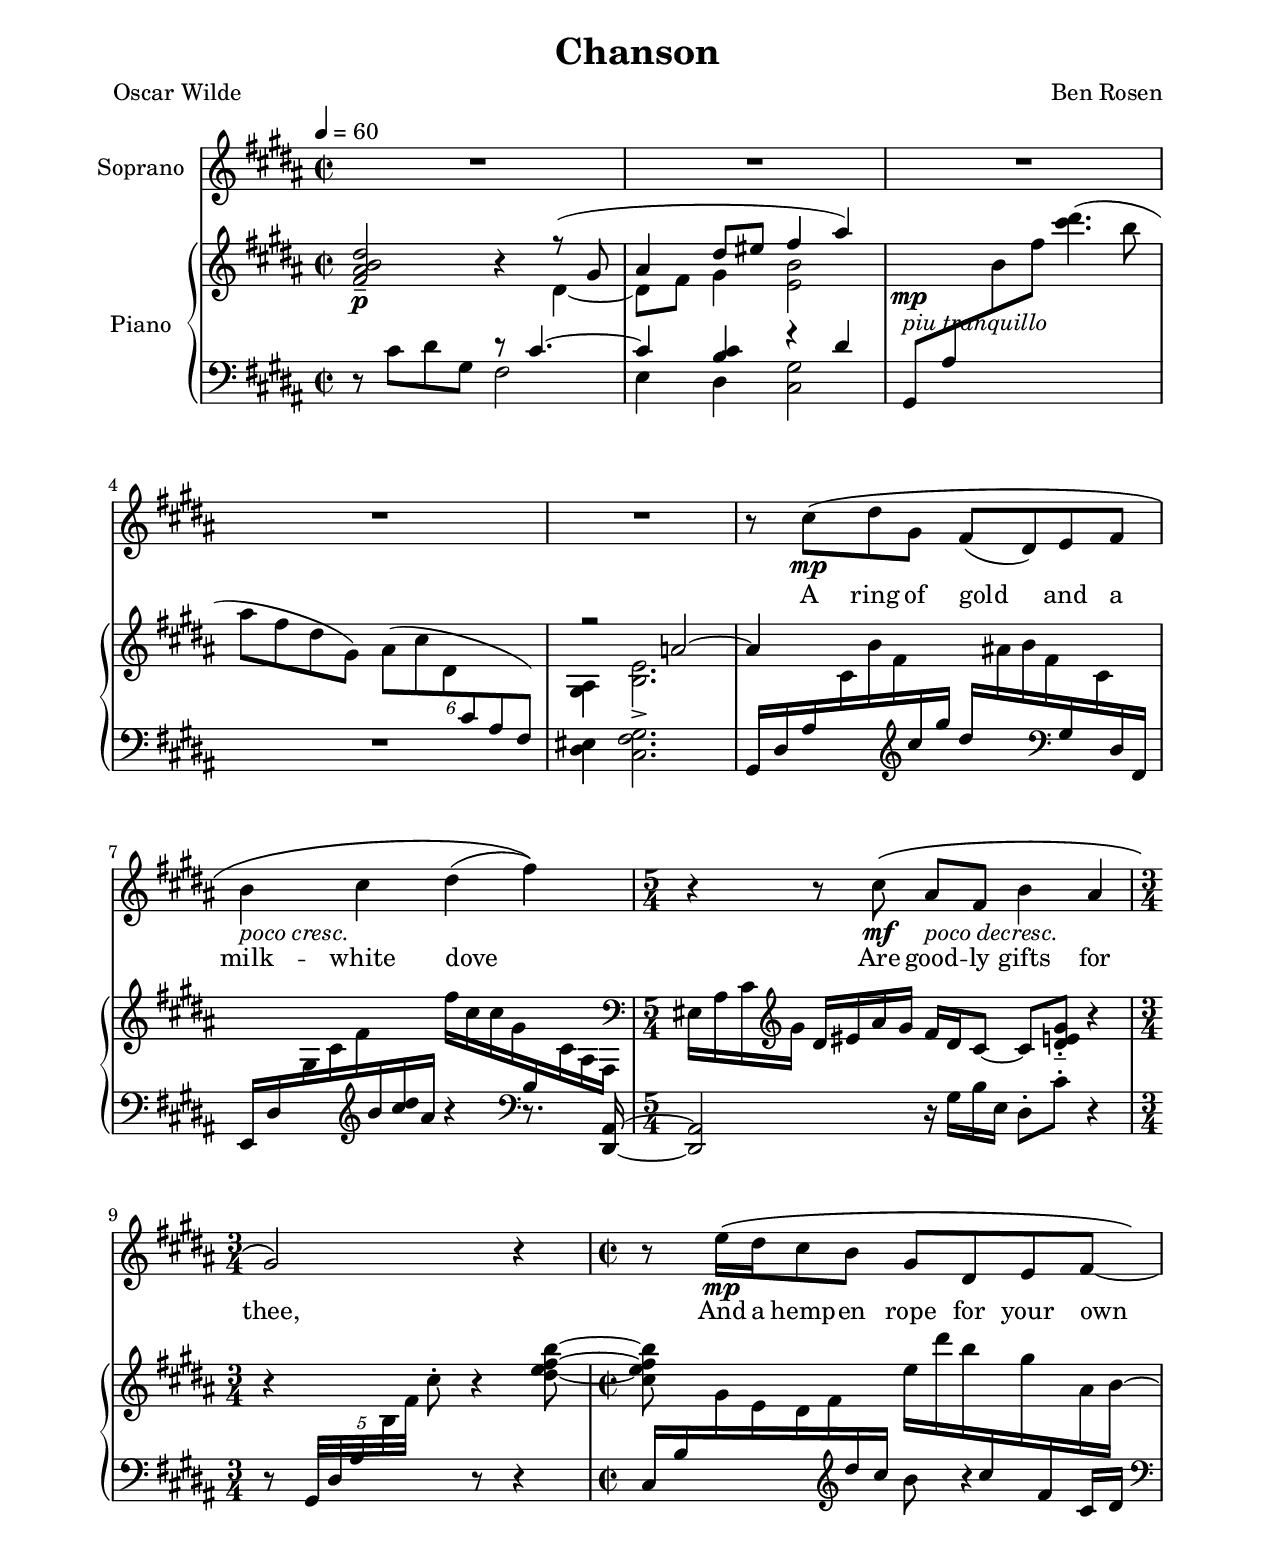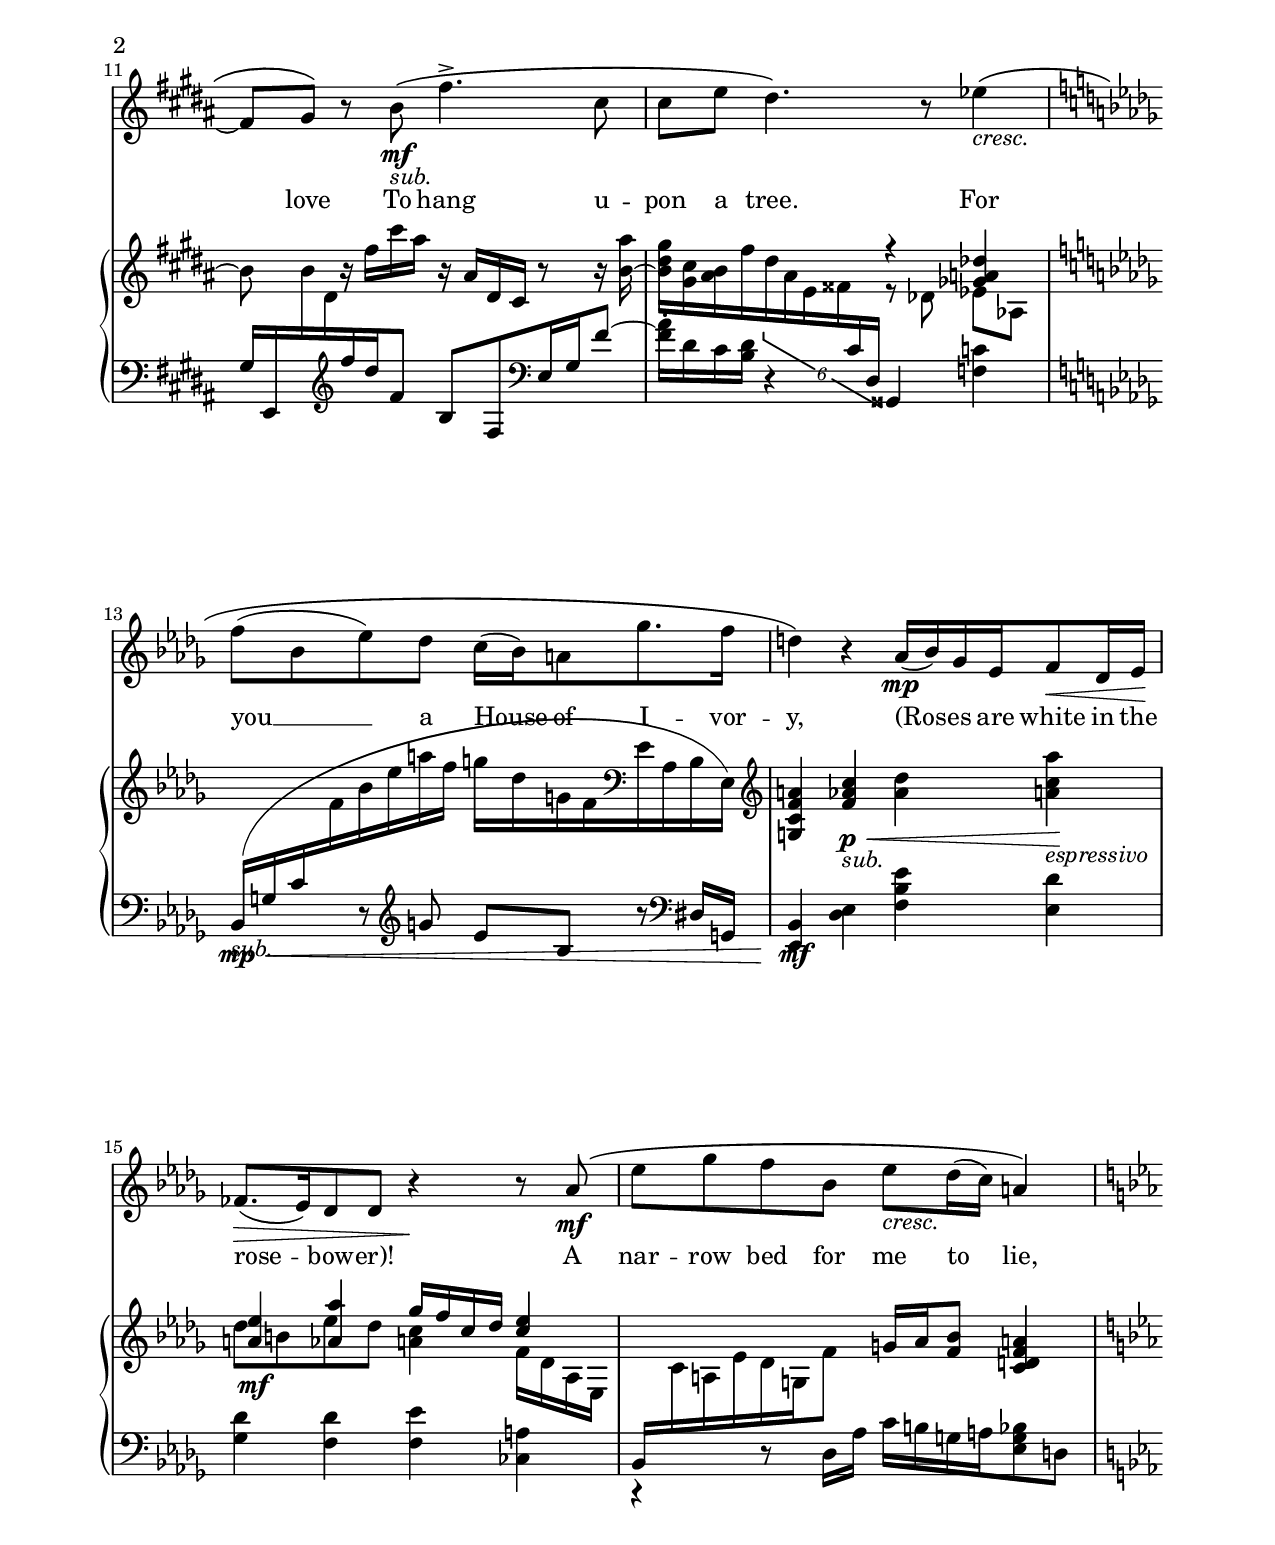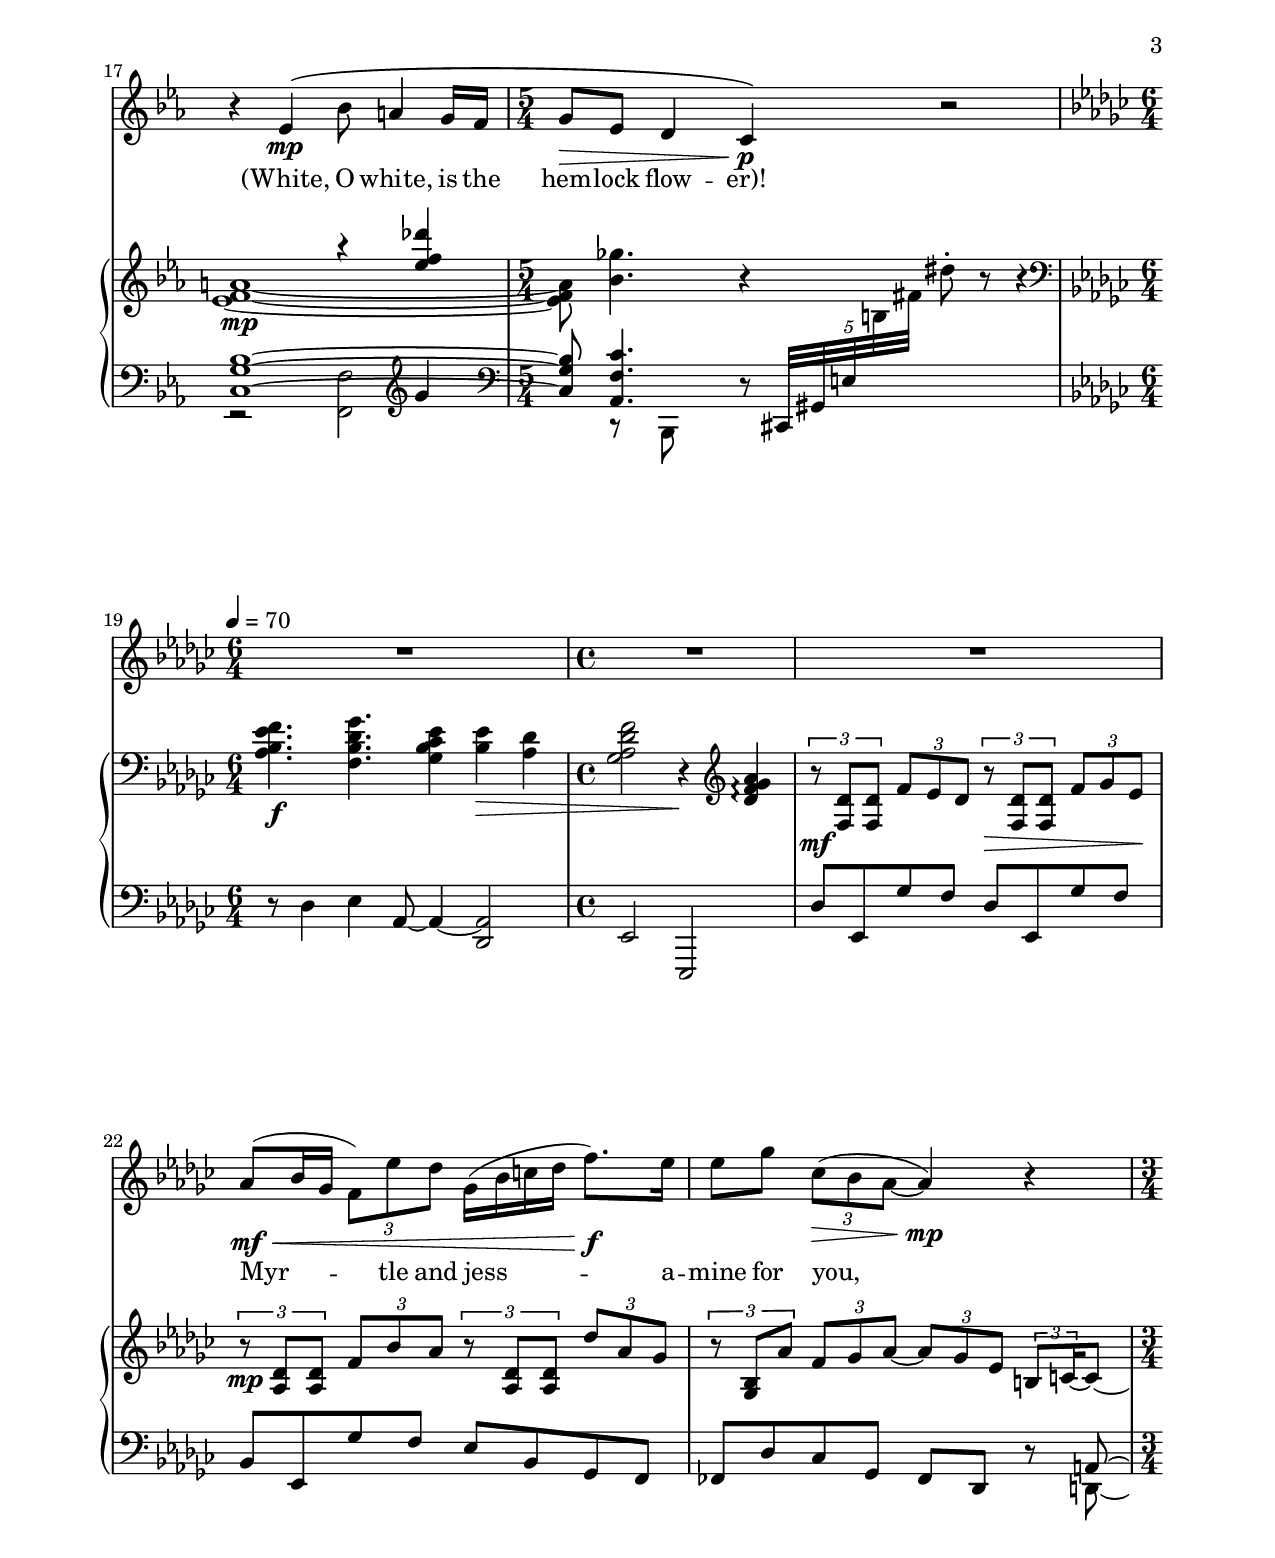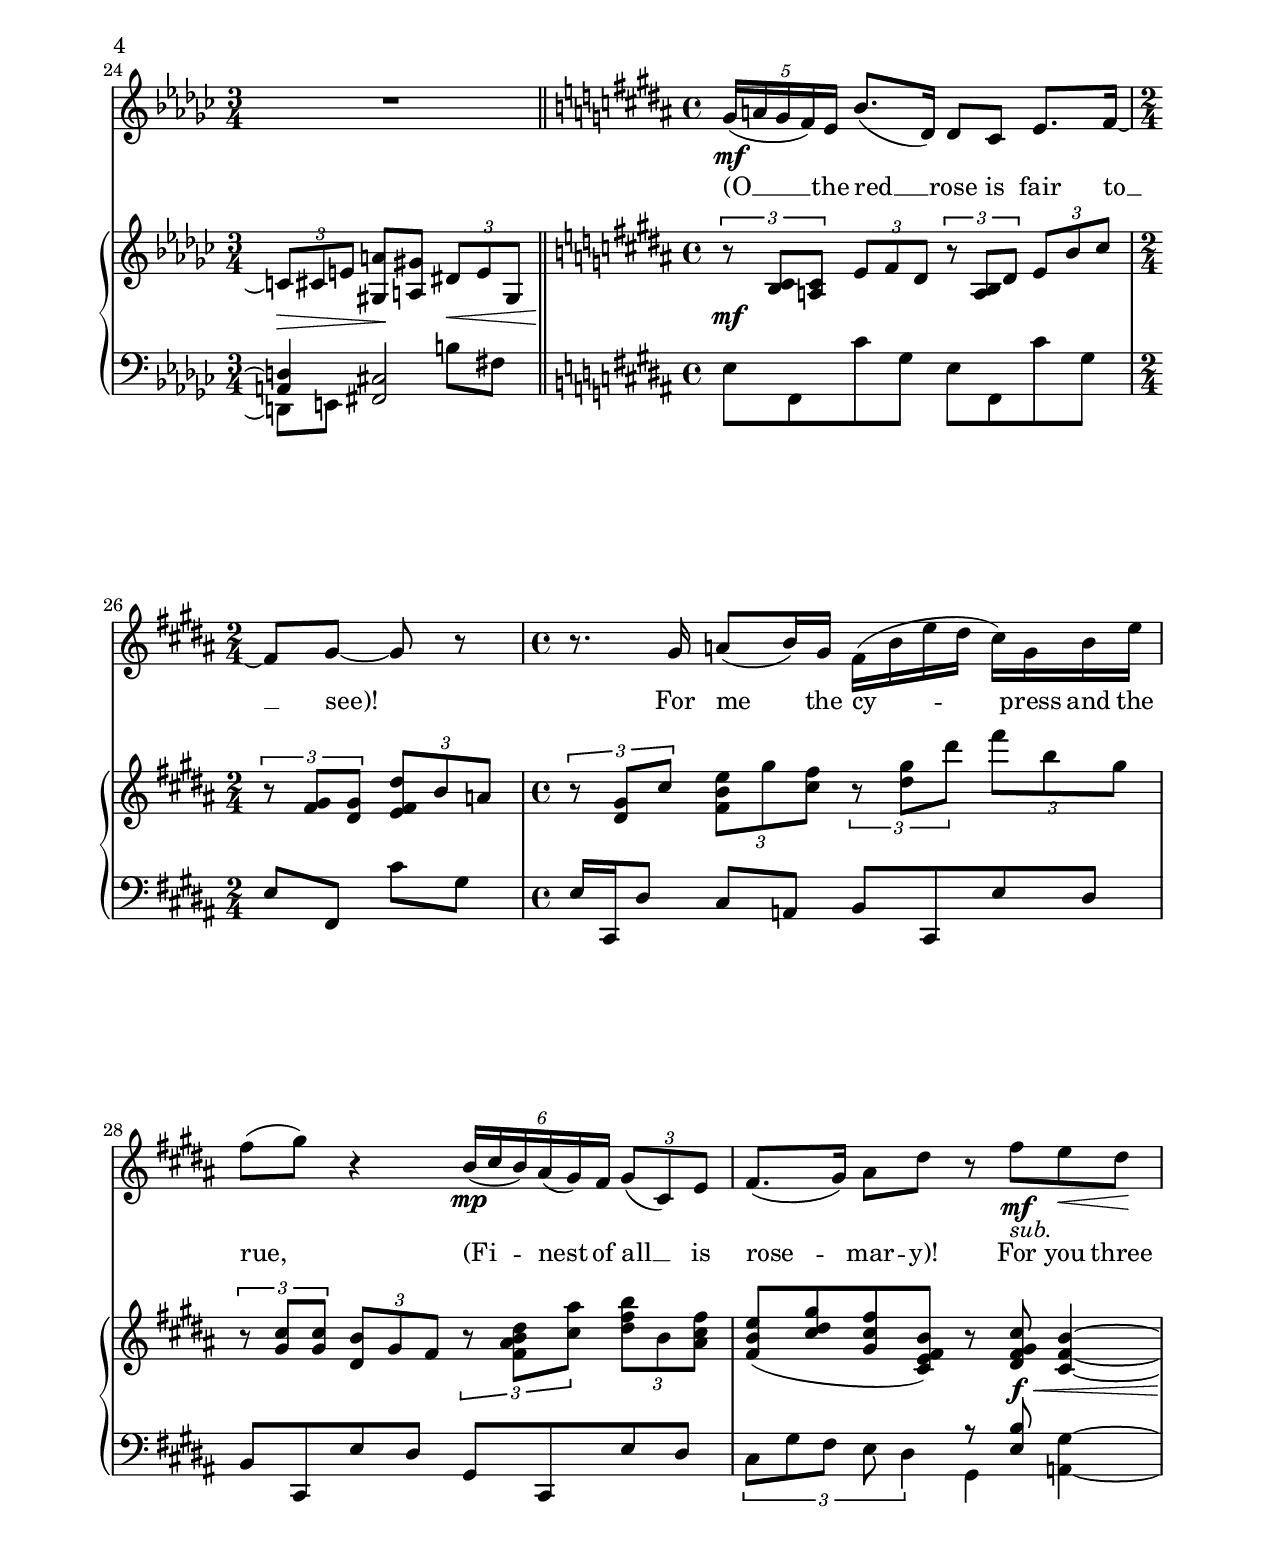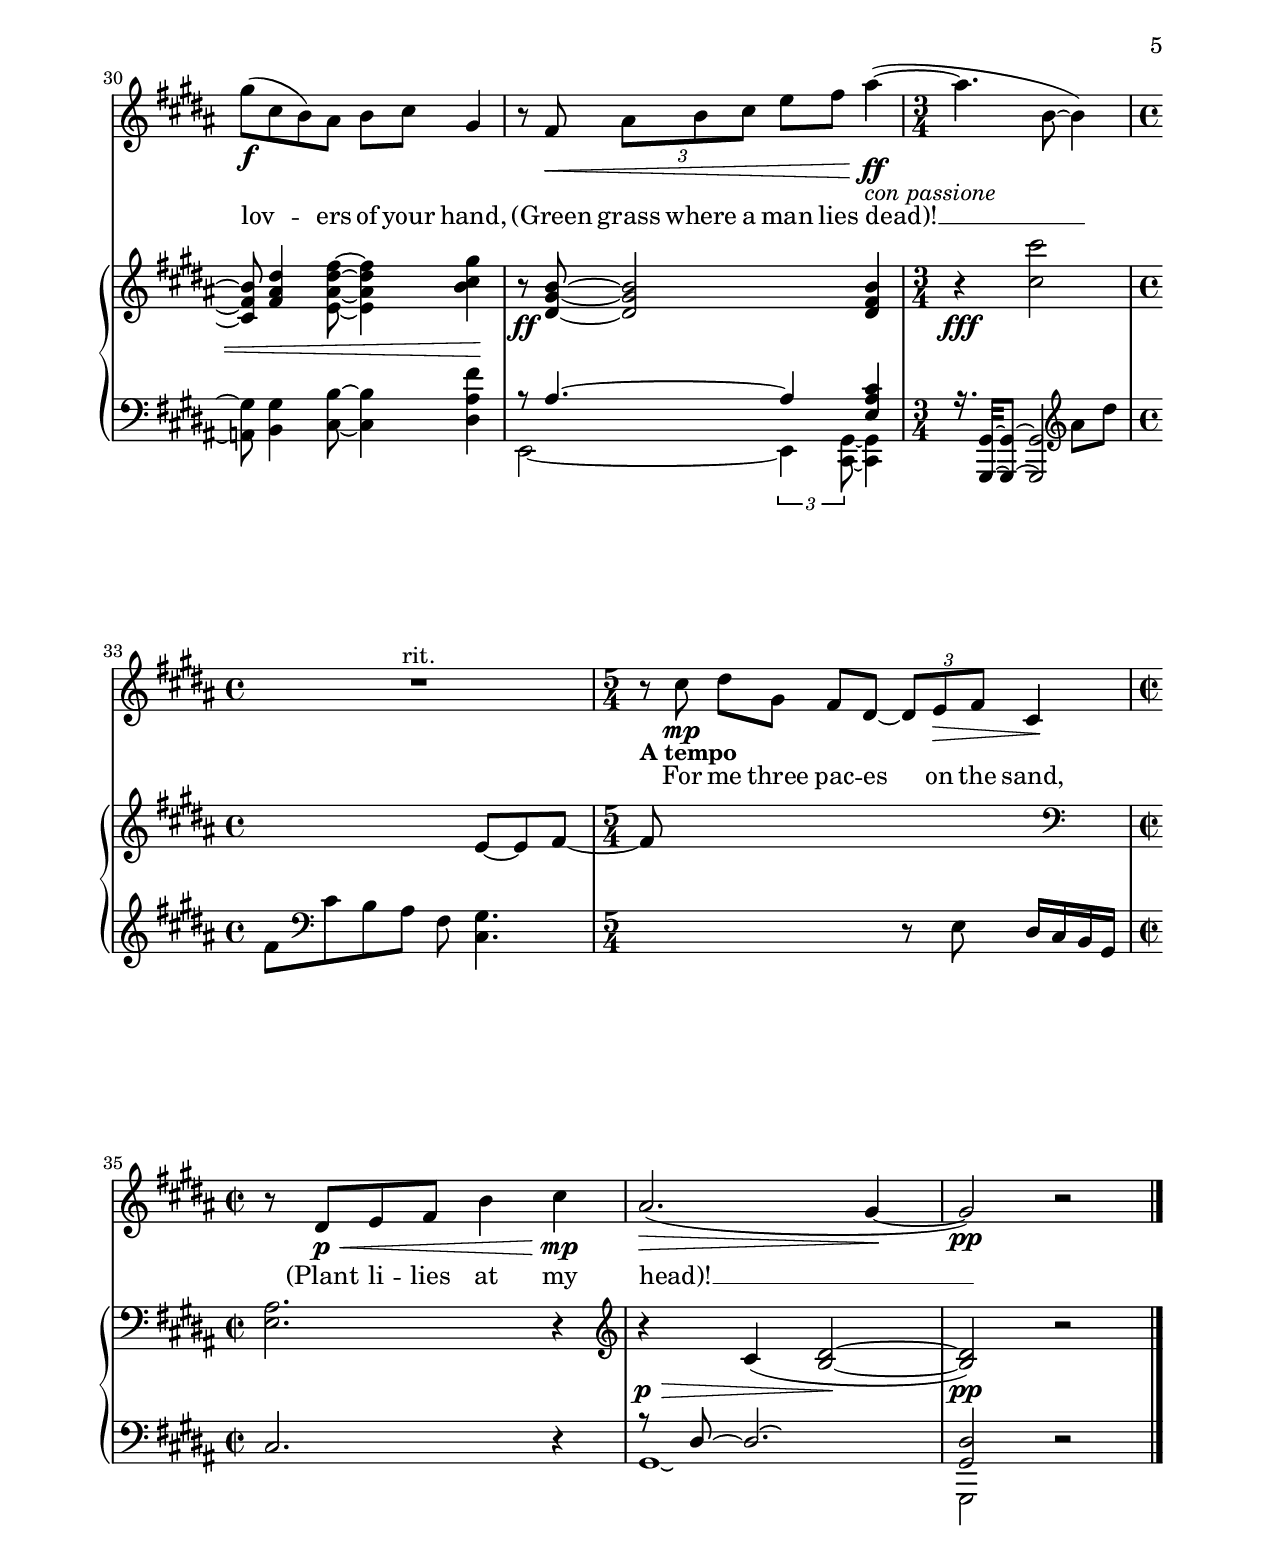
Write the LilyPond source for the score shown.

\version "2.24.0"

\include "settings.ily"

\header {
  title = "Chanson"
  poet = "Oscar Wilde"
  composer = "Ben Rosen"
}

key_time_and_tempo = {
  \tempo 4 = 60
  \key b \major
  \time 2/2
}

words = \lyricmode {
  A ring of gold and a milk -- white dove
      Are good -- ly gifts for thee,
  And a hemp -- en rope for your own love
      To hang u -- pon a tree.

  For you __ a House of I -- vor -- y,
      (Ros -- es are white in the rose -- bow -- er)!
  A nar -- row bed for me to lie,
      (White, O white, is the hem -- lock flow -- er)!

  Myr -- tle and jess -- a -- mine for you,
      (O __ the red __ rose is fair to __ see)!
  For me the cy -- press and the rue,
      (Fi -- nest of all __ is rose -- mar -- y)!

  For you three lov -- ers of your hand,
      (Green grass where a man lies dead)! __
  For me three pac -- es on the sand,
      (Plant li -- lies at my head)! __
}

soprano =  \relative cs'' {
  \key_time_and_tempo

  R1 * 5 |

  r8 cs \( -\mp ds gs, fs ( ds ) e fs |
  b4 -\markup \italic "poco cresc." cs ds ( fs ) \) |

  \time 5/4

  r4 r8 cs \( -\mf as -\markup \italic "poco decresc." fs b4 as |

  \time 3/4

  gs2 \) r4 |

  \time 2/2

  r8 e'16 \( -\mp ds cs8 b gs ds e fs ~ |
  fs gs \) r b \( -\markup \italic "sub." -\mf fs'4. -> cs8 |
  cs e ds4. \) r8 ef4 \( -\markup \italic "cresc."

  \key df \major

  f8 ( bf, ef ) df c16 ( bf ) a8 gf'8. f16 |
  d4 \) r af16 ( -\mp bf ) gf ef f8 -\< df16 ef -\! |
  ff8. ( _\> ef16 ) df8 df r4 _\! r8 af' \( _\mf |
  ef' gf f bf, ef -\markup \italic "cresc." df16 ( c ) a4 \) |

  \key c \minor

  r ef \( -\mp bf'8 a4 g16 f |

  \time 5/4

  g8 -\> ef d4 c \) -\! -\p r2

  \tempo 4 = 70
  \key ef \minor
  \time 6/4

  R1. |

  \time 4/4

  R1 * 2 |

  af'8 ( -\mf -\< bf16 gf \tuplet 3/2 { f8 ) ef' df }
    gf,16 ( bf c df f8. ) -\! -\f ef16 |
  ef8 gf \tuplet 3/2 { cf, ( _\> bf af ~ } af4 ) -\! -\mp r |

  \time 3/4

  R2. |

  \time 4/4
  \key gs \minor

  \tuplet 5/4 { gs16 ( -\mf a gs fs ) e } b'8. ( ds,16 ) ds8 cs e8. fs16 ~ |

  \time 2/4

  fs8 gs ~ gs r |

  \time 4/4

  r8. gs16 a8 ( b16 ) gs fs ( b e ds  cs ) gs b e |
  fs8 ( gs ) r4 \tuplet 6/4 { b,16 ( -\mp cs b ) as ( gs ) fs }
    \tuplet 3/2  { gs8 ( cs, ) e } |
  fs8. ( gs16 ) as8 ds r fs -\markup \italic "sub." -\mf e -\< ds -\! |
  gs -\f ( cs, b ) as b cs gs4 |
  r8 fs _\< \tuplet 3/2 { as b cs }
    e fs as4 ~ -\! -\ff -\markup \italic "con passione" ( |

  \time 3/4

  as4. b,8 ~ b4 ) |

  \time 4/4

  R1 - "rit." |

  \time 5/4

  r8 -\markup \bold "A tempo" cs -\mp ds gs, fs ds ~
    \tuplet 3/2  { ds e _\> fs } cs4 _\! |

  \time 2/2

  r8 ds _\p _\< e fs b4 cs _\! _\mp |
  as2. _\> ( gs4 ~ _\! |
  gs2 _\pp ) r |

  \bar "|."
}

upper_staff =  \relative fs' {
  \key_time_and_tempo

  <fs as b ds>2 -- -\p r4

  << {

    r8 ( -\< gs |
    as4 ds8 es fs4 -\f -\> as ) |

  } \\ {

      ds,,4 ~ |
      ds8 fs gs4 <e b'>2 |

  } >>

  s4 -\mp -\markup \italic "piu tranquillo" s <cs'' ds>4. ( b8 |

  as fs ds gs, )
  \tuplet 6/4  {
    as ( cs ds,
    \change Staff = "lower"
    cs as fs )
  } \change Staff = "upper" |


  << {

    r2 a' ~ |
    a4 s2. |

  } \\ {

    <gs, as>4
    <b e>2. -> -\mf -\> |

  } >>

  s2 fs''16 cs cs gs
  \change Staff = "lower"
  \clef "bass"
  b,
  \change Staff = "upper"
  cs as fs |
  \clef "bass"

  \time 5/4

  es as cs
  \clef "treble"
  gs' ds es as gs fs ds cs8 ~ cs <ds e gs> -. -- r4 |

  r4 s8 r4 <ds' e fs b>8 ~ |
  <cs e fs b> s s4 e16 ds' b
  \change Staff = "lower"
  cs,
  \change Staff = "upper"
  gs'
  \change Staff = "lower"
  fs,
  \change Staff = "upper"
  as b ~ |

  b8 s r16 fs' cs' as r as, ds, cs r8 r16 <b' as'> ~ |
  <b ds gs> <gs cs> <as b> fs' \tuplet 6/4 {
    ds16 as e fss
    \change Staff = "lower"
    cs ds,
  }
  \change Staff = "upper"

  << {

    r4 <gf' a df> |

  } \\ {

    r8 df ef [
    % \change Staff = "lower"
    af, ] |

  } >>

  \key df \major

  \change Staff = "lower"
  bf,16 ( -\markup \italic "sub." -\mp -\< g' c
  \change Staff = "upper"
  f bf ef a f g df g, f
  \clef "bass"
  ef af, bf ef, ) |

  \clef "treble"
  <g c f a>4 -\mf <f' af c> -\markup \italic "sub." -\p -\<
  <af df> <a c af'> -\! -\markup \italic "espressivo" |

  << {

    <a ef'>4 -\mf <af af'> gf'16 f c df <c ef>4

  } \\ {

    df8 b ef df <a c>4 f16 df af ef |

  } >>
  \change Staff = "lower" |

  bf
  \change Staff = "upper"
  c' a ef' df g, f'8 g16 af <f bf>8 <c d f a>4 |

  \key c \minor

  << {

    s2 r4 <ef' f df'> |

  } \\ {

    <ef, f a>1 ~ -\mp |

    \time 5/4

    <ef f a>8

  } >>

  <bf' gf'>4. r4 s2 |

  \key ef \minor
  \time 6/4
  \clef "bass"

  <af, bf ef f>4. -\f <f bf df gf> <gf bf cf ef>4 <bf ef> -\> <af df> |

  \time 4/4
  <gf af df f>2 r4 -\!
  \clef "treble"
  <df' f gf af> \arpeggio |

  \tuplet 3/2 { r8 -\mf <f, df'> <f df'> }
  \tuplet 3/2 { f' ef df }
  \tuplet 3/2 { r _\> <f, df'> <f df'> }
  \tuplet 3/2 { f' gf ef } _\! |
  \tuplet 3/2 { r8 _\mp <af, df>8 <af df>8 }
  \tuplet 3/2  {
    f'8 bf8 af8 }
  \tuplet 3/2  {
    r8 <af, df>8 <af df>8 }

  \tuplet 3/2  {
    df'8 af8 gf8 }|
  \tuplet 3/2  {
    r8 <gf, bf>8 af'8 }

  \tuplet 3/2  {
    f8 gf8 af8 ~ }

  \tuplet 3/2  {
    af8 gf8 ef8 }
  \tuplet 3/2  {
    b8 c16 ~ }
  c8 ~ |
  \time 3/4
  \tuplet 3/2  {
    c8 _\> cs8 e8 ~ }
  <gs, a'>8 _\! <a gs'>8
  \tuplet 3/2  {
    ds8 _\! _\< e8 gs,8 }
  \bar "||"
  \time 4/4  \key gs \minor \tuplet 3/2 {
    r8 _\mf <b cs>8 <a cs>8 }

  \tuplet 3/2  {
    e'8 fs8 ds8 }
  \tuplet 3/2  {
    r8 <a b>8 ds8 }

  \tuplet 3/2   {
    e8 b'8 cs8 } |
  \time 2/4  \tuplet 3/2  {
    r8 <fs, gs>8 <ds gs>8 }

  \tuplet 3/2   {
    <e fs ds'>8 b'8 a8 } |
  \time 4/4  \tuplet 3/2  {
    r8 <ds, gs>8 cs'8 }

  \tuplet 3/2   {
    <fs, b e>8 gs'8 <cs, fs>8 }
  \tuplet 3/2   {
    r8 <ds gs>8 ds'8 }

  \tuplet 3/2   {
    fs8 b,8 gs8 } |
  \tuplet 3/2   {
    r8 <gs, cs>8 <gs cs>8 }

  \tuplet 3/2   {
    <ds b'>8 gs8 fs8 }
  \tuplet 3/2   {
    r8 <fs as b ds>8 <cs' as'>8 }

  \tuplet 3/2   {
    <ds fs b>8 b8 <as cs fs>8 } |
  <fs b e>8 ( <cs' ds gs>8 <gs cs fs>8 <cs, e fs b>8 ) r8 <ds fs gs
                                                           cs>8 _\f _\< <cs fs b>4 ~ ~ ~ | \barNumberCheck #30
  <cs fs b>8 <fs as ds>4 <e as ds fs>8 ~ ~ ~ ~ <e as ds fs>4 <b' cs
                                                              gs'>4 _\! |
  r8 _\ff <ds, gs b>8 ~ ~ ~ <ds gs b>2 <ds fs b>4 |
  \time 3/4  r4 _\fff <cs' cs'>2 |
  \time 4/4  s8*5 e,8 ~ e8 fs8 ~ |
  \time 5/4  fs8 s8*5 \clef "bass" s2 |
  \time 2/2  <e, as>2. r4 |

  \clef "treble"
  r4 -\p -\> cs'4 ( <b ds>2 ~ -\! |
  <b ds>2 ) -\pp r2


  \bar "|."
}

lower_staff = \relative cs' {
  \key b \major
  \time 2/2
  \clef "bass"

  r8 cs ds gs,
  << {
    r8 cs4. ~ |
    cs4 <b cs> r ds
  } \\ {
    fs,2 |
    e4 ds <cs gs'>2 |
  } >>

  gs8 as'
  \change Staff = "upper" b' fs' s2 |
  \change Staff = "lower"
  R1 |
  <ds,, es>4 <cs fs gs>2. |

  gs16 ds' as'
  \change Staff = "upper" cs b' fs
  \change Staff = "lower"
  \clef "treble" cs' gs' ds
  \change Staff = "upper" as b fs
  \change Staff = "lower"
  \clef "bass"
  gs,
  \change Staff = "upper" cs
  \change Staff = "lower" ds, fs, |

  e16 ds'
  \change Staff = "upper"
  gs cs fs
  \change Staff = "lower"
  \clef "treble"
  b <cs ds> as
  r4 r8.
  \clef "bass"
  <ds,,, as'>16 ~ |

  <ds as'>2 r16 gs' b e, ds8 -. cs' -. r4 |

  r8 \tuplet 5/4 { gs,32 ds' as'
    \change Staff = "upper"
    b fs' } cs'8 -.
    \change Staff = "lower"
    r r4 |

  cs,,16 b'
  \change Staff = "upper"
  gs' e ds fs
  \change Staff = "lower"
  \clef "treble"
  ds' cs b8 r4 cs,16 ds |

  \clef "bass"
  gs,16 e,
  \change Staff = "upper"
  b''' ds,
  \change Staff = "lower"
  \clef "treble"
  fs' ds fs,8 b, fs
  \clef "bass"
  e16 gs fs'8 ~ |

  <fs as>16 -. ds cs <b ds> r4 gss, <f' c'>

  \key df \major

  s4 r8
  \clef "treble"
  g' ef bf r
  \clef "bass"
  ds,16 g, |

  <ef bf'>4 <df' ef> <f bf ef> <ef df'> |
  <gf df'>4 <f df'> <f ef'> <cf a'> |
  r4 r8 df16 af' c b g a <ef g bf>8 d |

  \key c \minor

  << {

    s2.
    \clef "treble"
    g'4

  } \\ {

    r2 <f,, f'>

  } \\ {

    <c' g' bf>1 ~ |
    \clef "bass"
    <c g' bf>8
  } >>

  << {

    <af f' c'>4.

  } \\ {

    r8 bf,

  } >>

  r \tuplet 5/4 { cs32 gs' e'
    \change Staff = "upper"
    b' fs' } ds'8 -. r r4 |

  \change Staff = "lower"

  \key gf \major

  r8 df,,4 ef af,8 ~ af4 ~ <df, af'>2 |

  \time 4/4

  ef2 ef, |
  df''8 ef, gf' f df ef, gf' f |
  bf, ef, gf' f ef bf gf f |
  ff df' cf gf ff df r

  << {

    a'8 ~ |
    <a d>4 <fs cs'>2

  } \\ {

    d8 ~ |
    d8 e s4 b''8 fs

  } >>

  \key b \major
  \time 4/4

  e8 fs, cs'' gs e fs, cs'' gs |

  \time 2/4

  e8 fs, cs'' gs |

  \time 4/4

  e16 cs, ds'8 cs a b cs, e' ds |
  b8 cs, e' ds gs, cs, e' ds |
  \tuplet 3/2 { cs8 gs' fs e ds4 }

  << {

    r8 <e b'>

  } \\ {

    gs,4

  } >>

  <a gs'>4 ~ |
  <a gs'>8 <b gs'>4 <cs b'>8 ~ <cs b'>4 <ds as' fs'>

  << {

    r8 as'4. ~ as4 <e as cs> |

  } \\ {

    e,2 ~ \tuplet 3/2 { e4 <cs gs'>8 ~ } <cs gs'>4 |

  } >>

  \time 3/4

  << {

    r16. <gs gs'>32 ~ <gs gs'>8 ~ <gs gs'>2

  } \\ {

    s2

    \clef "treble"

    as'''8 ds |

  } >>

  fs,8

  \clef "bass"

  cs b as fs <cs gs'>4. |

  \time 5/4

  s2. r8 e ds16 cs b gs |
  cs2. r4 |

  << {

    r8 ds ~ ds2. \laissezVibrer |

  } \\ {

    gs,1 \laissezVibrer |

  } >>

  << {

    <gs ds'>2

  } \\ {

    gs,2

  } >>

  r |
}

\score {
  <<
    \new Staff \with {
      instrumentName = "Soprano"
    } {
      \soprano \addlyrics \words
    }
    \new PianoStaff \with {
      instrumentName = "Piano"
    } {
      <<
        \new Staff = "upper" \upper_staff
        \new Staff = "lower" \lower_staff
      >>
    }
  >>
}
